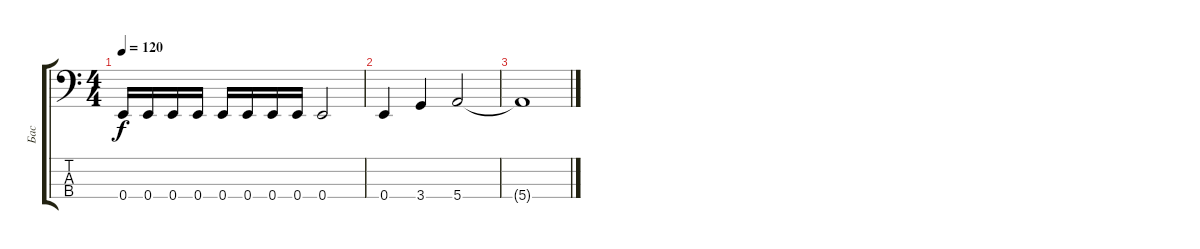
\track ("Бас" "Бас") {instrument electricbassfinger}
\staff {score tabs}
\tuning (G2 D2 A1 E1) {hide}
\ts (4 4)
\tempo 120
\clef f4
\ks c
0.4.16{dy f} 0.4.16 0.4.16 0.4.16 0.4.16 0.4.16 0.4.16 0.4.16 0.4.2 |
0.4.4 3.4.4 5.4.2 |
5.4{t}.1
